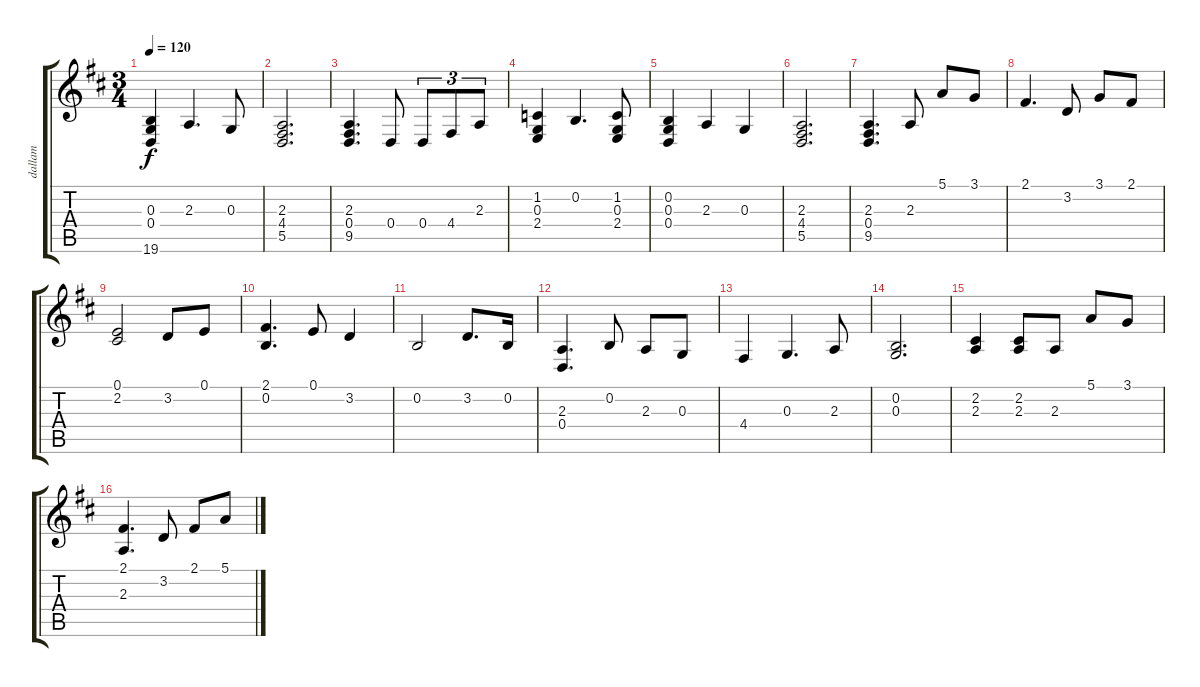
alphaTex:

\track ("dallam" "dallam") {instrument acousticgrandpiano}
\staff {score tabs}
\tuning (E4 B3 G3 D3 A2 E2) {hide}
\ts (3 4)
\tempo 120
\clef g2
\ks bminor
(0.3 0.4 19.6).4{dy f} 2.3.4{d} 0.3.8 |
(2.3 4.4 5.5).2{d} |
(2.3 0.4 9.5).4{d} 0.4.8 0.4.8{tu (3 2)} 4.4.8{tu (3 2)} 2.3.8{tu (3 2)} |
(1.2 0.3 2.4).4 0.2.4{d} (1.2 0.3 2.4).8 |
(0.2 0.3 0.4).4 2.3.4 0.3.4 |
(2.3 4.4 5.5).2{d} |
(2.3 0.4 9.5).4{d} 2.3.8 5.1.8 3.1.8 |
2.1.4{d} 3.2.8 3.1.8 2.1.8 |
(0.1 2.2).2 3.2.8 0.1.8 |
(2.1 0.2).4{d} 0.1.8 3.2.4 |
0.2.2 3.2.8{d} 0.2.16 |
(2.3 0.4).4{d} 0.2.8 2.3.8 0.3.8 |
4.4.4 0.3.4{d} 2.3.8 |
(0.2 0.3).2{d} |
(2.2 2.3).4 (2.2 2.3).8 2.3.8 5.1.8 3.1.8 |
(2.1 2.3).4{d} 3.2.8 2.1.8 5.1.8
